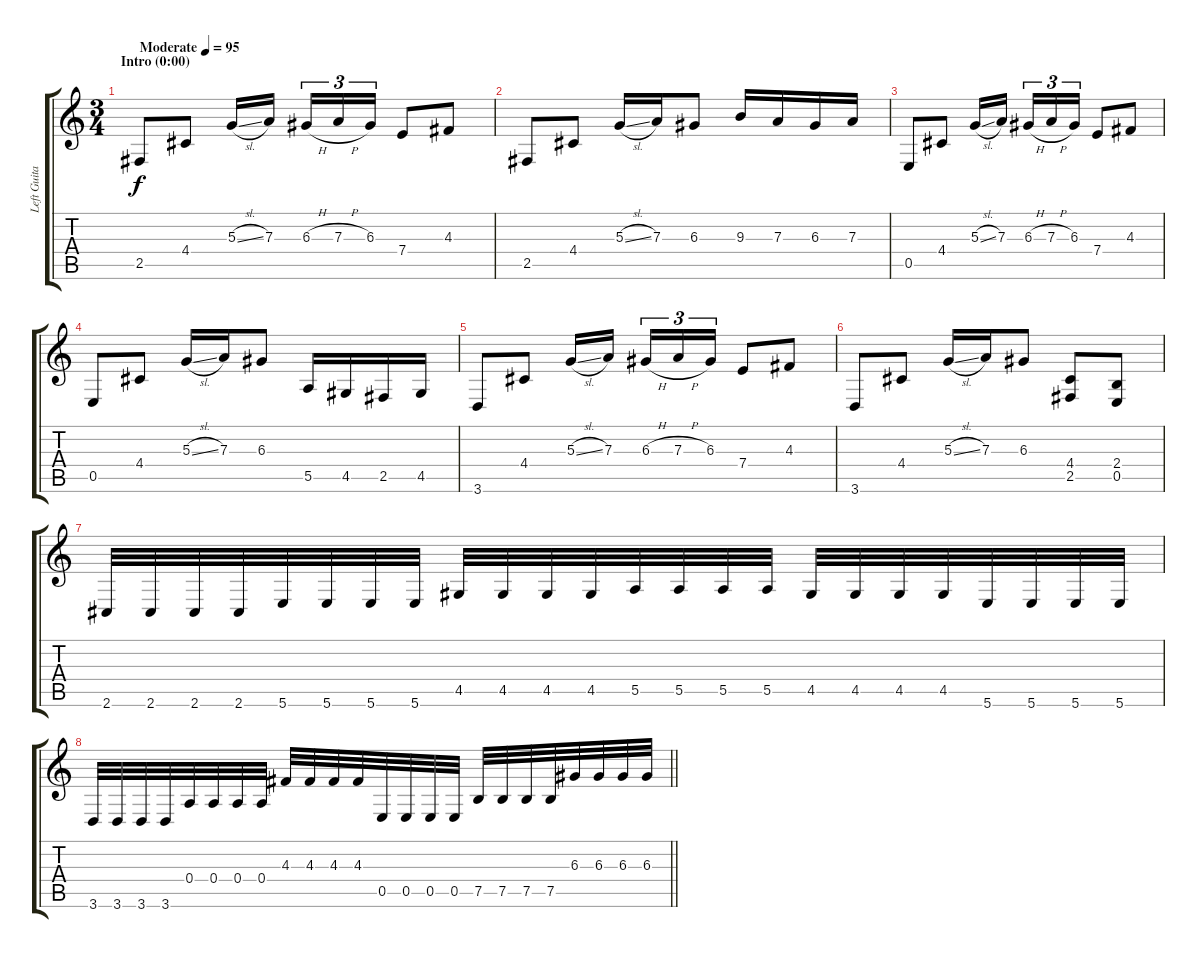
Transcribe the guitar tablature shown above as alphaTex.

\track ("Left Guitar" "Left Guita") {instrument distortionguitar}
\staff {score tabs}
\tuning (B3 Gb3 D3 A2 E2 B1) {hide}
\ts (3 4)
\section ("" "Intro (0:00)")
\tempo (95 "Moderate")
\clef g2
\ks c
2.5.8{dy f instrument distortionguitar} 4.4.8 5.3{sl}.16 7.3.16{beam splitsecondary} 6.3{h}.16{tu (3 2)} 7.3{h}.16{tu (3 2)} 6.3.16{tu (3 2)} 7.4.8 4.3.8 |
2.5.8 4.4.8 5.3{sl}.16 7.3.16 6.3.8 9.3.16 7.3.16 6.3.16 7.3.16 |
0.5.8 4.4.8 5.3{sl}.16 7.3.16{beam splitsecondary} 6.3{h}.16{tu (3 2)} 7.3{h}.16{tu (3 2)} 6.3.16{tu (3 2)} 7.4.8 4.3.8 |
0.5.8 4.4.8 5.3{sl}.16 7.3.16 6.3.8 5.5.16 4.5.16 2.5.16 4.5.16 |
3.6.8 4.4.8 5.3{sl}.16 7.3.16{beam splitsecondary} 6.3{h}.16{tu (3 2)} 7.3{h}.16{tu (3 2)} 6.3.16{tu (3 2)} 7.4.8 4.3.8 |
3.6.8 4.4.8 5.3{sl}.16 7.3.16 6.3.8 (4.4 2.5).8 (2.4 0.5).8 |
2.6.32 2.6.32 2.6.32 2.6.32 5.6.32 5.6.32 5.6.32 5.6.32 4.5.32 4.5.32 4.5.32 4.5.32 5.5.32 5.5.32 5.5.32 5.5.32 4.5.32 4.5.32 4.5.32 4.5.32 5.6.32 5.6.32 5.6.32 5.6.32 |
\barLineRight lightlight
3.6.32 3.6.32 3.6.32 3.6.32 0.4.32 0.4.32 0.4.32 0.4.32 4.3.32 4.3.32 4.3.32 4.3.32 0.5.32 0.5.32 0.5.32 0.5.32 7.5.32 7.5.32 7.5.32 7.5.32 6.3.32 6.3.32 6.3.32 6.3.32
